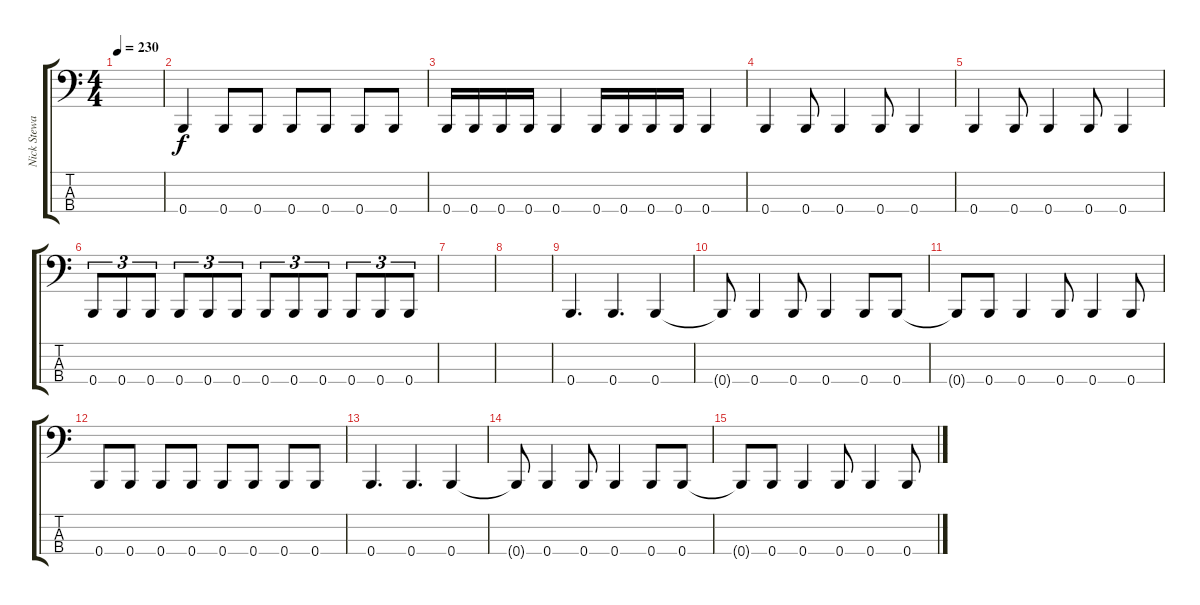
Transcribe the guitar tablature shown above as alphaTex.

\track ("Nick Stewart" "Nick Stewa") {instrument electricbassfinger}
\staff {score tabs}
\tuning (E2 B1 Gb1 B0) {hide}
\ts (4 4)
\tempo 230
\clef f4
\ks c
|
0.4.4 0.4.8 0.4.8 0.4.8 0.4.8 0.4.8 0.4.8 |
0.4.16 0.4.16 0.4.16 0.4.16 0.4.4 0.4.16 0.4.16 0.4.16 0.4.16 0.4.4 |
0.4.4 0.4.8 0.4.4 0.4.8 0.4.4 |
0.4.4 0.4.8 0.4.4 0.4.8 0.4.4 |
0.4.8{tu (3 2)} 0.4.8{tu (3 2)} 0.4.8{tu (3 2)} 0.4.8{tu (3 2)} 0.4.8{tu (3 2)} 0.4.8{tu (3 2)} 0.4.8{tu (3 2)} 0.4.8{tu (3 2)} 0.4.8{tu (3 2)} 0.4.8{tu (3 2)} 0.4.8{tu (3 2)} 0.4.8{tu (3 2)} |
|
|
0.4.4{d} 0.4.4{d} 0.4.4 |
0.4{t}.8 0.4.4 0.4.8 0.4.4 0.4.8 0.4.8 |
0.4{t}.8 0.4.8 0.4.4 0.4.8 0.4.4 0.4.8 |
0.4.8 0.4.8 0.4.8 0.4.8 0.4.8 0.4.8 0.4.8 0.4.8 |
0.4.4{d} 0.4.4{d} 0.4.4 |
0.4{t}.8 0.4.4 0.4.8 0.4.4 0.4.8 0.4.8 |
0.4{t}.8 0.4.8 0.4.4 0.4.8 0.4.4 0.4.8
